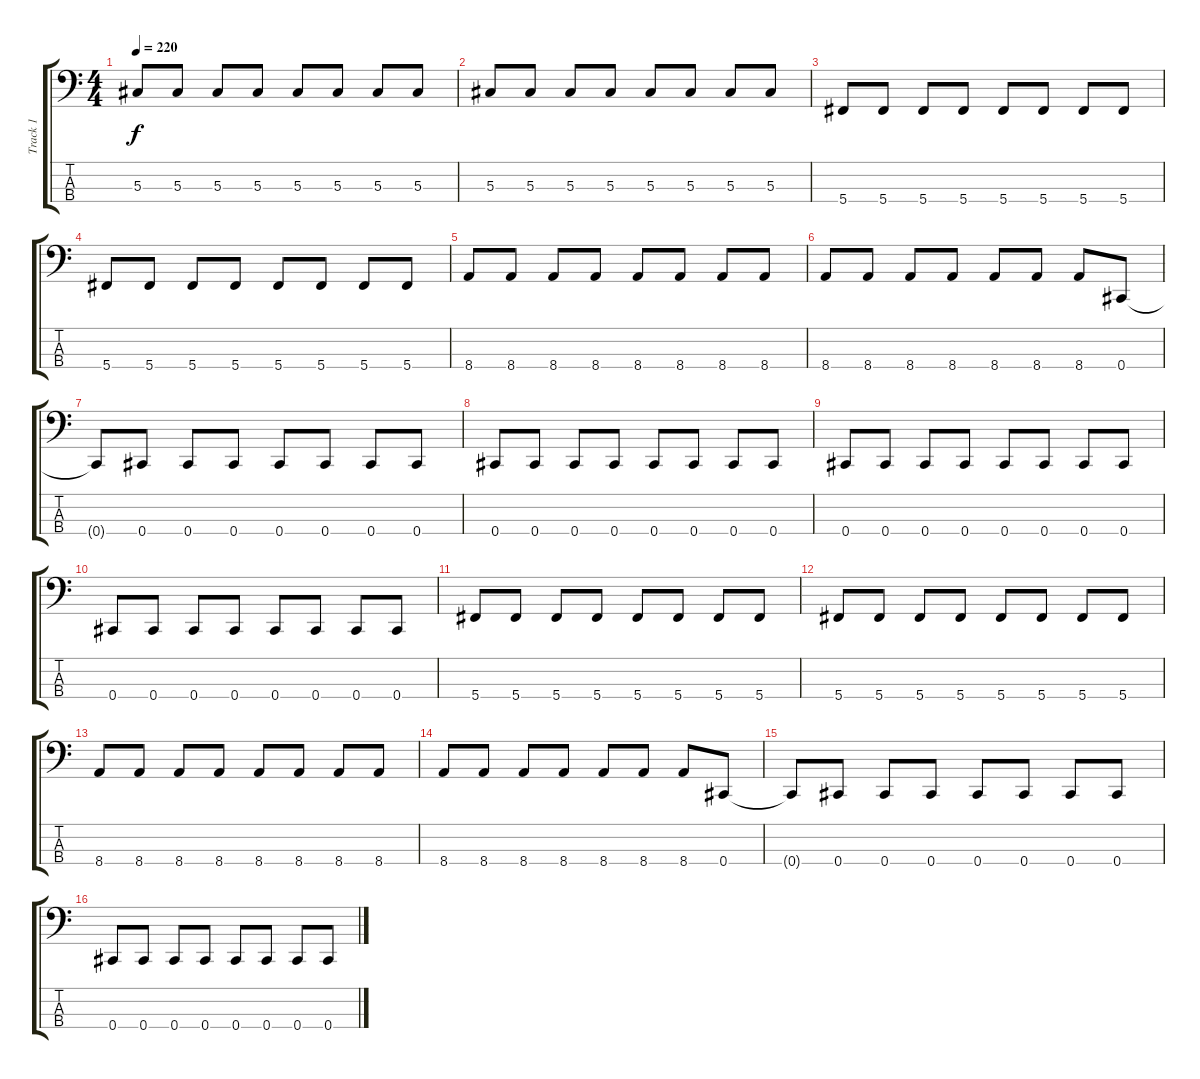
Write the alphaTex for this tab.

\track ("Track 1" "Track 1") {instrument electricbasspick}
\staff {score tabs}
\tuning (Gb2 Db2 Ab1 Db1) {hide}
\ts (4 4)
\tempo 220
\clef f4
\ks c
5.3.8{dy f} 5.3.8 5.3.8 5.3.8 5.3.8 5.3.8 5.3.8 5.3.8 |
5.3.8 5.3.8 5.3.8 5.3.8 5.3.8 5.3.8 5.3.8 5.3.8 |
5.4.8 5.4.8 5.4.8 5.4.8 5.4.8 5.4.8 5.4.8 5.4.8 |
5.4.8 5.4.8 5.4.8 5.4.8 5.4.8 5.4.8 5.4.8 5.4.8 |
8.4.8 8.4.8 8.4.8 8.4.8 8.4.8 8.4.8 8.4.8 8.4.8 |
8.4.8 8.4.8 8.4.8 8.4.8 8.4.8 8.4.8 8.4.8 0.4.8 |
0.4{t}.8 0.4.8 0.4.8 0.4.8 0.4.8 0.4.8 0.4.8 0.4.8 |
0.4.8 0.4.8 0.4.8 0.4.8 0.4.8 0.4.8 0.4.8 0.4.8 |
0.4.8 0.4.8 0.4.8 0.4.8 0.4.8 0.4.8 0.4.8 0.4.8 |
0.4.8 0.4.8 0.4.8 0.4.8 0.4.8 0.4.8 0.4.8 0.4.8 |
5.4.8 5.4.8 5.4.8 5.4.8 5.4.8 5.4.8 5.4.8 5.4.8 |
5.4.8 5.4.8 5.4.8 5.4.8 5.4.8 5.4.8 5.4.8 5.4.8 |
8.4.8 8.4.8 8.4.8 8.4.8 8.4.8 8.4.8 8.4.8 8.4.8 |
8.4.8 8.4.8 8.4.8 8.4.8 8.4.8 8.4.8 8.4.8 0.4.8 |
0.4{t}.8 0.4.8 0.4.8 0.4.8 0.4.8 0.4.8 0.4.8 0.4.8 |
0.4.8 0.4.8 0.4.8 0.4.8 0.4.8 0.4.8 0.4.8 0.4.8
